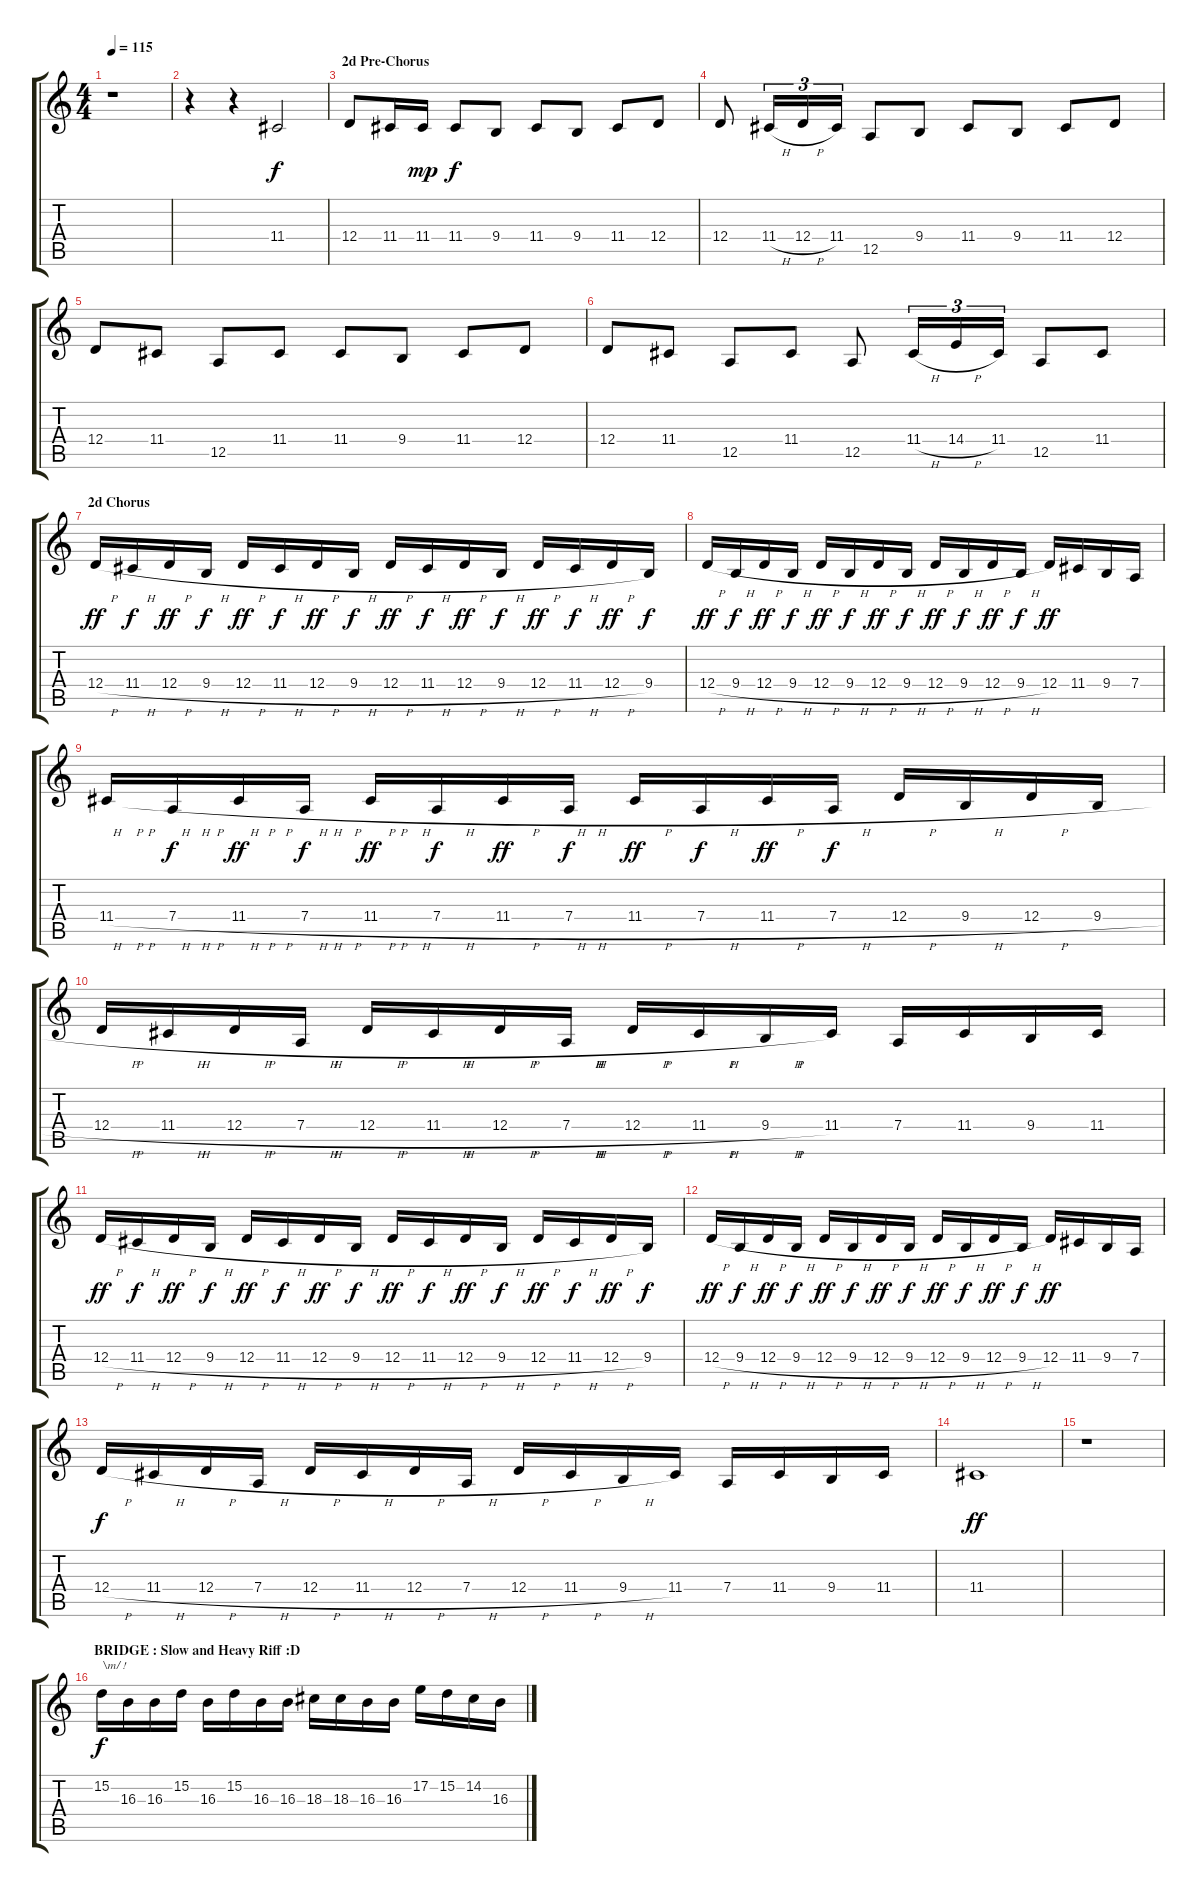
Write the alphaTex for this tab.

\track "" {instrument fiddle}
\staff {score tabs}
\tuning (E4 B3 G3 D3 A2 E2) {hide}
\ts (4 4)
\tempo 115
\clef g2
\ks c
r.1{dy mp} |
r.4 r.4 11.4.2{dy f} |
\section ("" "2d Pre-Chorus")
12.4.8 11.4.16 11.4.16{dy mp} 11.4.8{dy f} 9.4.8 11.4.8 9.4.8 11.4.8 12.4.8 |
12.4.8 11.4{h}.16{tu (3 2)} 12.4{h}.16{tu (3 2)} 11.4.16{tu (3 2)} 12.5.8 9.4.8 11.4.8 9.4.8 11.4.8 12.4.8 |
12.4.8 11.4.8 12.5.8 11.4.8 11.4.8 9.4.8 11.4.8 12.4.8 |
12.4.8 11.4.8 12.5.8 11.4.8 12.5.8 11.4{h}.16{tu (3 2)} 14.4{h}.16{tu (3 2)} 11.4.16{tu (3 2)} 12.5.8 11.4.8 |
\section ("" "2d Chorus")
12.4{h}.16{dy ff} 11.4{h}.16{dy f} 12.4{h}.16{dy ff} 9.4{h}.16{dy f} 12.4{h}.16{dy ff} 11.4{h}.16{dy f} 12.4{h}.16{dy ff} 9.4{h}.16{dy f} 12.4{h}.16{dy ff} 11.4{h}.16{dy f} 12.4{h}.16{dy ff} 9.4{h}.16{dy f} 12.4{h}.16{dy ff} 11.4{h}.16{dy f} 12.4{h}.16{dy ff} 9.4.16{dy f} |
12.4{h}.16{dy ff} 9.4{h}.16{dy f} 12.4{h}.16{dy ff} 9.4{h}.16{dy f} 12.4{h}.16{dy ff} 9.4{h}.16{dy f} 12.4{h}.16{dy ff} 9.4{h}.16{dy f} 12.4{h}.16{dy ff} 9.4{h}.16{dy f} 12.4{h}.16{dy ff} 9.4{h}.16{dy f} 12.4.16{dy ff} 11.4.16 9.4.16 7.4.16 |
11.4{h}.16 7.4{h}.16{dy f} 11.4{h}.16{dy ff} 7.4{h}.16{dy f} 11.4{h}.16{dy ff} 7.4{h}.16{dy f} 11.4{h}.16{dy ff} 7.4{h}.16{dy f} 11.4{h}.16{dy ff} 7.4{h}.16{dy f} 11.4{h}.16{dy ff} 7.4{h}.16{dy f} 12.4{h}.16 9.4{h}.16 12.4{h}.16 9.4{h}.16 |
12.4{h}.16 11.4{h}.16 12.4{h}.16 7.4{h}.16 12.4{h}.16 11.4{h}.16 12.4{h}.16 7.4{h}.16 12.4{h}.16 11.4{h}.16 9.4{h}.16 11.4.16 7.4.16 11.4.16 9.4.16 11.4.16 |
12.4{h}.16{dy ff} 11.4{h}.16{dy f} 12.4{h}.16{dy ff} 9.4{h}.16{dy f} 12.4{h}.16{dy ff} 11.4{h}.16{dy f} 12.4{h}.16{dy ff} 9.4{h}.16{dy f} 12.4{h}.16{dy ff} 11.4{h}.16{dy f} 12.4{h}.16{dy ff} 9.4{h}.16{dy f} 12.4{h}.16{dy ff} 11.4{h}.16{dy f} 12.4{h}.16{dy ff} 9.4.16{dy f} |
12.4{h}.16{dy ff} 9.4{h}.16{dy f} 12.4{h}.16{dy ff} 9.4{h}.16{dy f} 12.4{h}.16{dy ff} 9.4{h}.16{dy f} 12.4{h}.16{dy ff} 9.4{h}.16{dy f} 12.4{h}.16{dy ff} 9.4{h}.16{dy f} 12.4{h}.16{dy ff} 9.4{h}.16{dy f} 12.4.16{dy ff} 11.4.16 9.4.16 7.4.16 |
12.4{h}.16{dy f} 11.4{h}.16 12.4{h}.16 7.4{h}.16 12.4{h}.16 11.4{h}.16 12.4{h}.16 7.4{h}.16 12.4{h}.16 11.4{h}.16 9.4{h}.16 11.4.16 7.4.16 11.4.16 9.4.16 11.4.16 |
11.4.1{dy ff} |
r.1 |
\section ("" "BRIDGE : Slow and Heavy Riff :D")
15.2.16{txt "\\m/ !" dy f} 16.3.16 16.3.16 15.2.16 16.3.16 15.2.16 16.3.16 16.3.16 18.3.16 18.3.16 16.3.16 16.3.16 17.2.16 15.2.16 14.2.16 16.3.16
